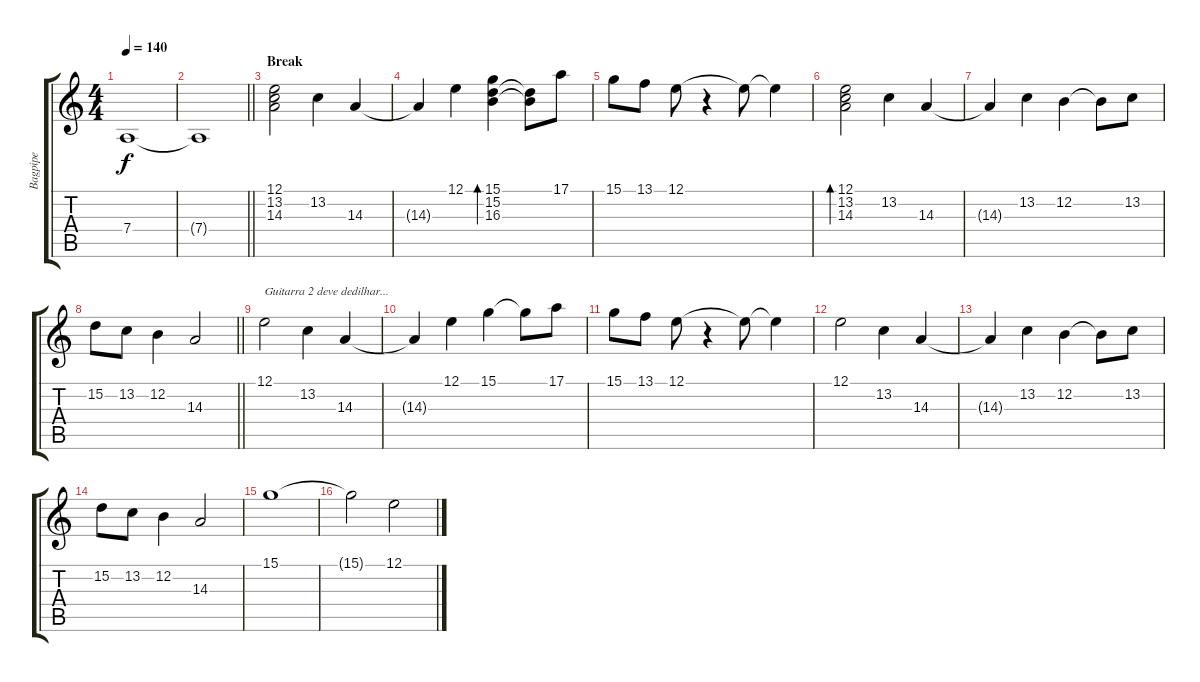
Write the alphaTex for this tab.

\track ("Bagpipe" "Bagpipe") {instrument bagpipe}
\staff {score tabs}
\tuning (E4 B3 G3 D3 A2 E2) {hide}
\ts (4 4)
\tempo 140
\clef g2
\ks c
7.4{t}.1{dy f volume 8} |
\barLineRight lightlight
7.4{t}.1{volume 6} |
\section ("" "Break")
(12.1 13.2 14.3).2{volume 13 instrument acousticguitarsteel} 13.2.4 14.3.4 |
14.3{t}.4 12.1.4 (15.1 15.2 16.3).4{bd 60} (15.2{t} 16.3{t}).8 17.1.8 |
15.1.8 13.1.8 12.1.8 r.4 12.1{t}.8 12.1{t}.4 |
(12.1 13.2 14.3).2{bd 60 volume 13 instrument acousticguitarsteel} 13.2.4 14.3.4 |
14.3{t}.4 13.2.4 12.2.4 12.2{t}.8 13.2.8 |
\barLineRight lightlight
15.2.8 13.2.8 12.2.4 14.3.2 |
12.1.2{txt "Guitarra 2 deve dedilhar..." instrument piccolo} 13.2.4 14.3.4 |
14.3{t}.4 12.1.4 15.1.4 15.1{t}.8 17.1.8 |
15.1.8 13.1.8 12.1.8 r.4 12.1{t}.8 12.1{t}.4 |
12.1.2 13.2.4 14.3.4 |
14.3{t}.4 13.2.4 12.2.4 12.2{t}.8 13.2.8 |
15.2.8 13.2.8 12.2.4 14.3.2 |
15.1.1 |
15.1{t}.2 12.1.2
